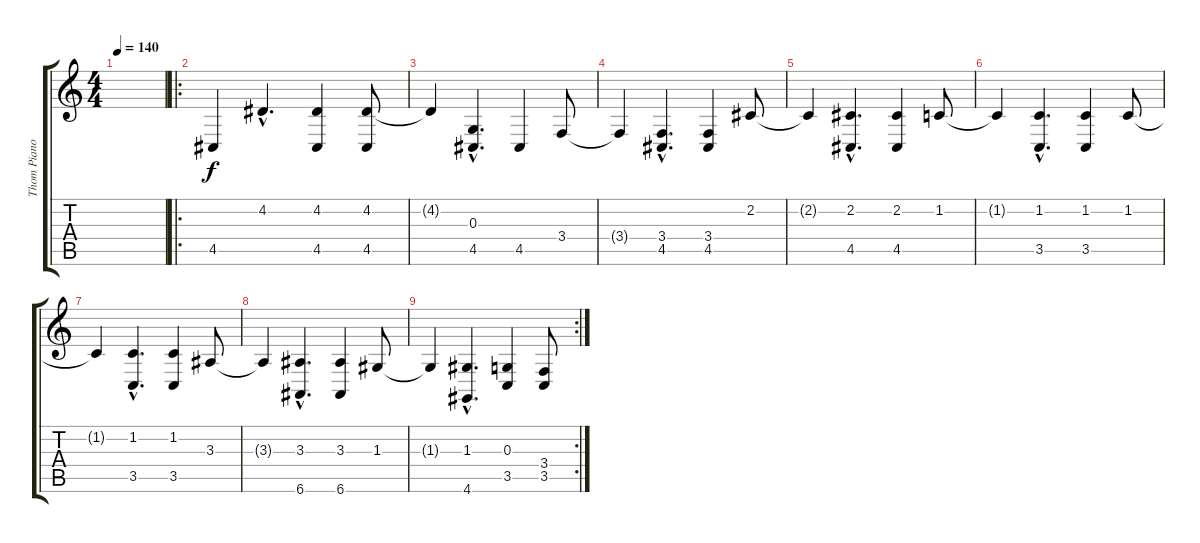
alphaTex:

\track ("Thom Piano " "Thom Piano") {instrument acousticgrandpiano}
\staff {score tabs}
\tuning (E4 B3 G3 D3 A2 E2) {hide}
\ts (4 4)
\tempo 140
\clef g2
\ks c
|
\ro
4.5.4 4.2{hac}.4{d} (4.2 4.5).4 (4.2 4.5).8 |
4.2{t}.4 (0.3{hac} 4.5{hac}).4{d} 4.5.4 3.4.8 |
3.4{t}.4 (3.4{hac} 4.5{hac}).4{d} (3.4 4.5).4 2.2.8 |
2.2{t}.4 (2.2{hac} 4.5{hac}).4{d} (2.2 4.5).4 1.2.8 |
1.2{t}.4 (1.2{hac} 3.5{hac}).4{d} (1.2 3.5).4 1.2.8 |
1.2{t}.4 (1.2{hac} 3.5{hac}).4{d} (1.2 3.5).4 3.3.8 |
3.3{t}.4 (3.3{hac} 6.6{hac}).4{d} (3.3 6.6).4 1.3.8 |
\rc 2
1.3{t}.4 (1.3{hac} 4.6{hac}).4{d} (0.3 3.5).4 (3.4 3.5).8
